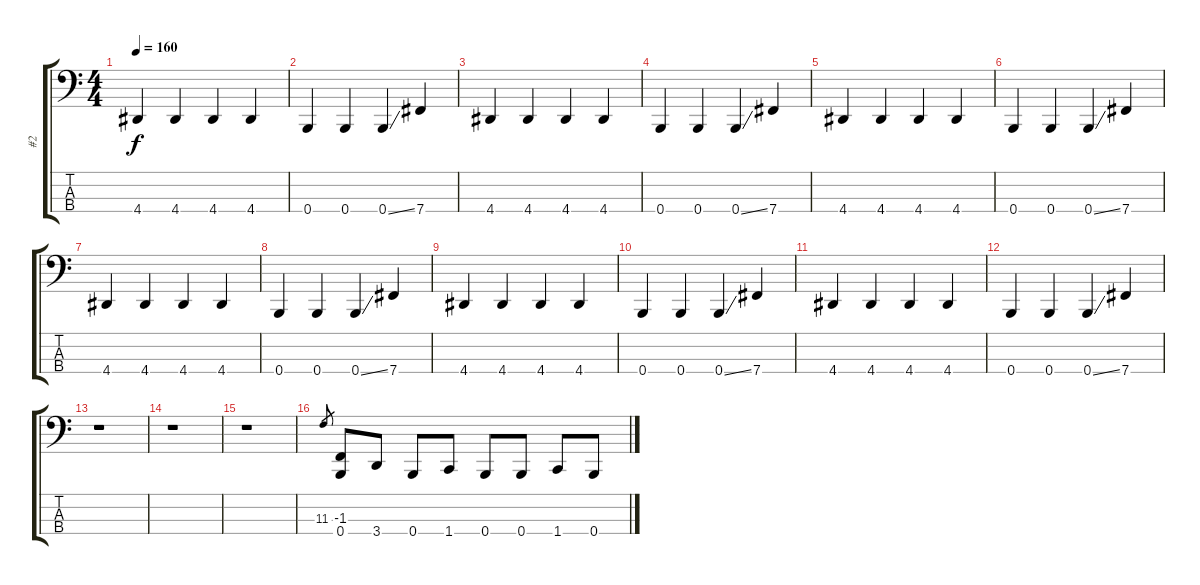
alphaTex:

\track ("#2" "#2") {instrument electricbasspick}
\staff {score tabs}
\tuning (E2 B1 Gb1 B0) {hide}
\ts (4 4)
\tempo 160
\clef f4
\ks c
4.4.4{dy f} 4.4.4 4.4.4 4.4.4 |
0.4.4 0.4.4 0.4{ss}.4 7.4.4 |
4.4.4 4.4.4 4.4.4 4.4.4 |
0.4.4 0.4.4 0.4{ss}.4 7.4.4 |
4.4.4 4.4.4 4.4.4 4.4.4 |
0.4.4 0.4.4 0.4{ss}.4 7.4.4 |
4.4.4 4.4.4 4.4.4 4.4.4 |
0.4.4 0.4.4 0.4{ss}.4 7.4.4 |
4.4.4 4.4.4 4.4.4 4.4.4 |
0.4.4 0.4.4 0.4{ss}.4 7.4.4 |
4.4.4 4.4.4 4.4.4 4.4.4 |
0.4.4 0.4.4 0.4{ss}.4 7.4.4 |
r.1 |
r.1 |
r.1 |
11.3.8{gr} (-1.3 0.4).8 3.4.8 0.4.8 1.4.8 0.4.8 0.4.8 1.4.8 0.4.8
